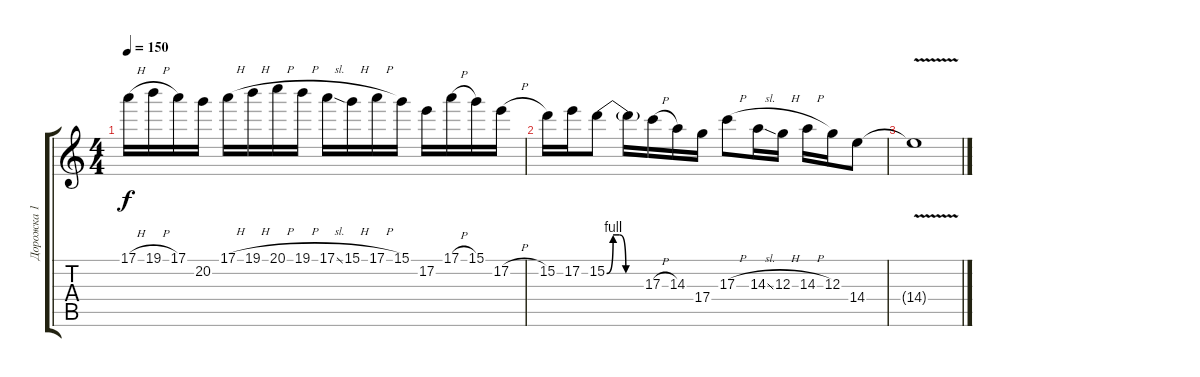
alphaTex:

\track ("Дорожка 1" "Дорожка 1") {instrument overdrivenguitar}
\staff {score tabs}
\tuning (E4 B3 G3 D3 A2 E2) {hide}
\ts (4 4)
\tempo 150
\clef g2
\ks c
17.1{h}.16{dy f} 19.1{h}.16 17.1.16 20.2.16 17.1{h}.16 19.1{h}.16 20.1{h}.16 19.1{h}.16 17.1{sl}.16 15.1{h}.16 17.1{h}.16 15.1.16 17.2.16 17.1{h}.16 15.1.16 17.2{h}.16 |
15.2.16 17.2.16 15.2{be (custom 0 0 10 4 20 4 30 0 60 0)}.8 15.2{t}.16 17.3{h}.16 14.3.16 17.4.16 17.3{h}.8 14.3{sl}.16 12.3{h}.16 14.3{h}.16 12.3.16 14.4.8 |
14.4{v t}.1
